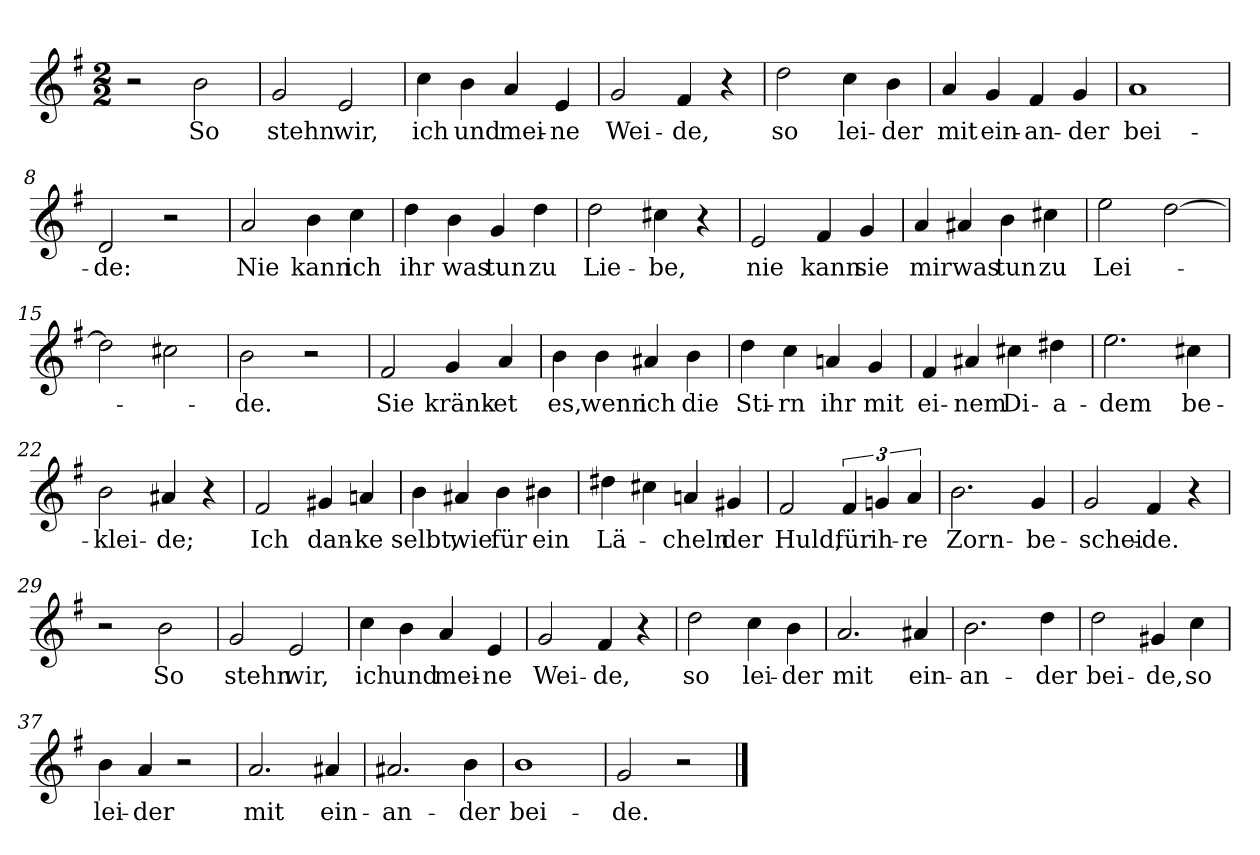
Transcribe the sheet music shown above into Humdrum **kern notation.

**kern	**text
*part1	*part1
*staff1	*staff1
*clefG2	*
*k[f#]	*
*M2/2	*
=1	=1
2r	.
!	!LO:LY:b
2b\	So
=2	=2
!	!LO:LY:b
2g/	stehn
!	!LO:LY:b
2e/	wir,
=3	=3
!	!LO:LY:b
4cc\	ich
!	!LO:LY:b
4b\	und
!	!LO:LY:b
4a/	mei-
!	!LO:LY:b
4e/	-ne
=4	=4
!	!LO:LY:b
2g/	Wei-
!	!LO:LY:b
4f#/	-de,
4r	.
=5	=5
!	!LO:LY:b
2dd\	so
!	!LO:LY:b
4cc\	lei-
!	!LO:LY:b
4b\	-der
=6	=6
!	!LO:LY:b
4a/	mit
!	!LO:LY:b
4g/	ein-
!	!LO:LY:b
4f#/	-an-
!	!LO:LY:b
4g/	-der
=7	=7
!	!LO:LY:b
1a	bei-
=8	=8
!	!LO:LY:b
2d/	-de:
2r	.
=9	=9
!	!LO:LY:b
2a/	Nie
!	!LO:LY:b
4b\	kann
!	!LO:LY:b
4cc\	ich
!!LO:LB:g=z
=10	=10
!	!LO:LY:b
4dd\	ihr
!	!LO:LY:b
4b\	was
!	!LO:LY:b
4g/	tun
!	!LO:LY:b
4dd\	zu
=11	=11
!	!LO:LY:b
2dd\	Lie-
!	!LO:LY:b
4cc#X\	-be,
4r	.
=12	=12
!	!LO:LY:b
2e/	nie
!	!LO:LY:b
4f#/	kann
!	!LO:LY:b
4g/	sie
=13	=13
!	!LO:LY:b
4a/	mir
!	!LO:LY:b
4a#X/	was
!	!LO:LY:b
4b\	tun
!	!LO:LY:b
4cc#X\	zu
=14	=14
!	!LO:LY:b
2ee\	Lei-
[2dd\	.
=15	=15
2dd\]	.
2cc#X\	.
=16	=16
!	!LO:LY:b
2b\	-de.
2r	.
=17	=17
!	!LO:LY:b
2f#/	Sie
!	!LO:LY:b
4g/	kränk-
!	!LO:LY:b
4a/	-et
=18	=18
!	!LO:LY:b
4b\	es,
!	!LO:LY:b
4b\	wenn
!	!LO:LY:b
4a#X/	ich
!	!LO:LY:b
4b\	die
!!LO:LB:g=z
=19	=19
!	!LO:LY:b
4dd\	Sti-
!	!LO:LY:b
4cc\	-rn
!	!LO:LY:b
4an/	ihr
!	!LO:LY:b
4g/	mit
=20	=20
!	!LO:LY:b
4f#/	ei-
!	!LO:LY:b
4a#X/	-nem
!	!LO:LY:b
4cc#X\	Di-
!	!LO:LY:b
4dd#X\	-a-
=21	=21
!	!LO:LY:b
2.ee\	-dem
!	!LO:LY:b
4cc#X\	be-
=22	=22
!	!LO:LY:b
2b\	-klei-
!	!LO:LY:b
4a#X/	-de;
4r	.
=23	=23
!	!LO:LY:b
2f#/	Ich
!	!LO:LY:b
4g#X/	dan-
!	!LO:LY:b
4an/	-ke
=24	=24
!	!LO:LY:b
4b\	selbt,
!	!LO:LY:b
4a#X/	wie
!	!LO:LY:b
4b\	für
!	!LO:LY:b
4b#X\	ein
=25	=25
!	!LO:LY:b
4dd#X\	Lä-
4cc#X\	.
!	!LO:LY:b
4an/	-cheln
!	!LO:LY:b
4g#X/	der
=26	=26
!	!LO:LY:b
2f#/	Huld,
!	!LO:LY:b
6f#/	für
!	!LO:LY:b
6gn/	ih-
!	!LO:LY:b
6a/	-re
!!LO:LB:g=z
=27	=27
!	!LO:LY:b
2.b\	Zorn-
!	!LO:LY:b
4g/	-be-
=28	=28
!	!LO:LY:b
2g/	-schei-
!	!LO:LY:b
4f#/	-de.
4r	.
=29	=29
2r	.
!	!LO:LY:b
2b\	So
=30	=30
!	!LO:LY:b
2g/	stehn
!	!LO:LY:b
2e/	wir,
=31	=31
!	!LO:LY:b
4cc\	ich
!	!LO:LY:b
4b\	und
!	!LO:LY:b
4a/	mei-
!	!LO:LY:b
4e/	-ne
=32	=32
!	!LO:LY:b
2g/	Wei-
!	!LO:LY:b
4f#/	-de,
4r	.
=33	=33
!	!LO:LY:b
2dd\	so
!	!LO:LY:b
4cc\	lei-
!	!LO:LY:b
4b\	-der
=34	=34
!	!LO:LY:b
2.a/	mit
!	!LO:LY:b
4a#X/	ein-
=35	=35
!	!LO:LY:b
2.b\	-an-
!	!LO:LY:b
4dd\	-der
=36	=36
!	!LO:LY:b
2dd\	bei-
!	!LO:LY:b
4g#X/	-de,
!	!LO:LY:b
4cc\	so
!!LO:LB:g=z
=37	=37
!	!LO:LY:b
4b\	lei-
!	!LO:LY:b
4a/	-der
2r	.
=38	=38
!	!LO:LY:b
2.a/	mit
!	!LO:LY:b
4a#X/	ein-
=39	=39
!	!LO:LY:b
2.a#X/	-an-
!	!LO:LY:b
4b\	-der
=40	=40
!	!LO:LY:b
1b	bei-
=41	=41
!	!LO:LY:b
2g/	-de.
2r	.
==	==
*-	*-
